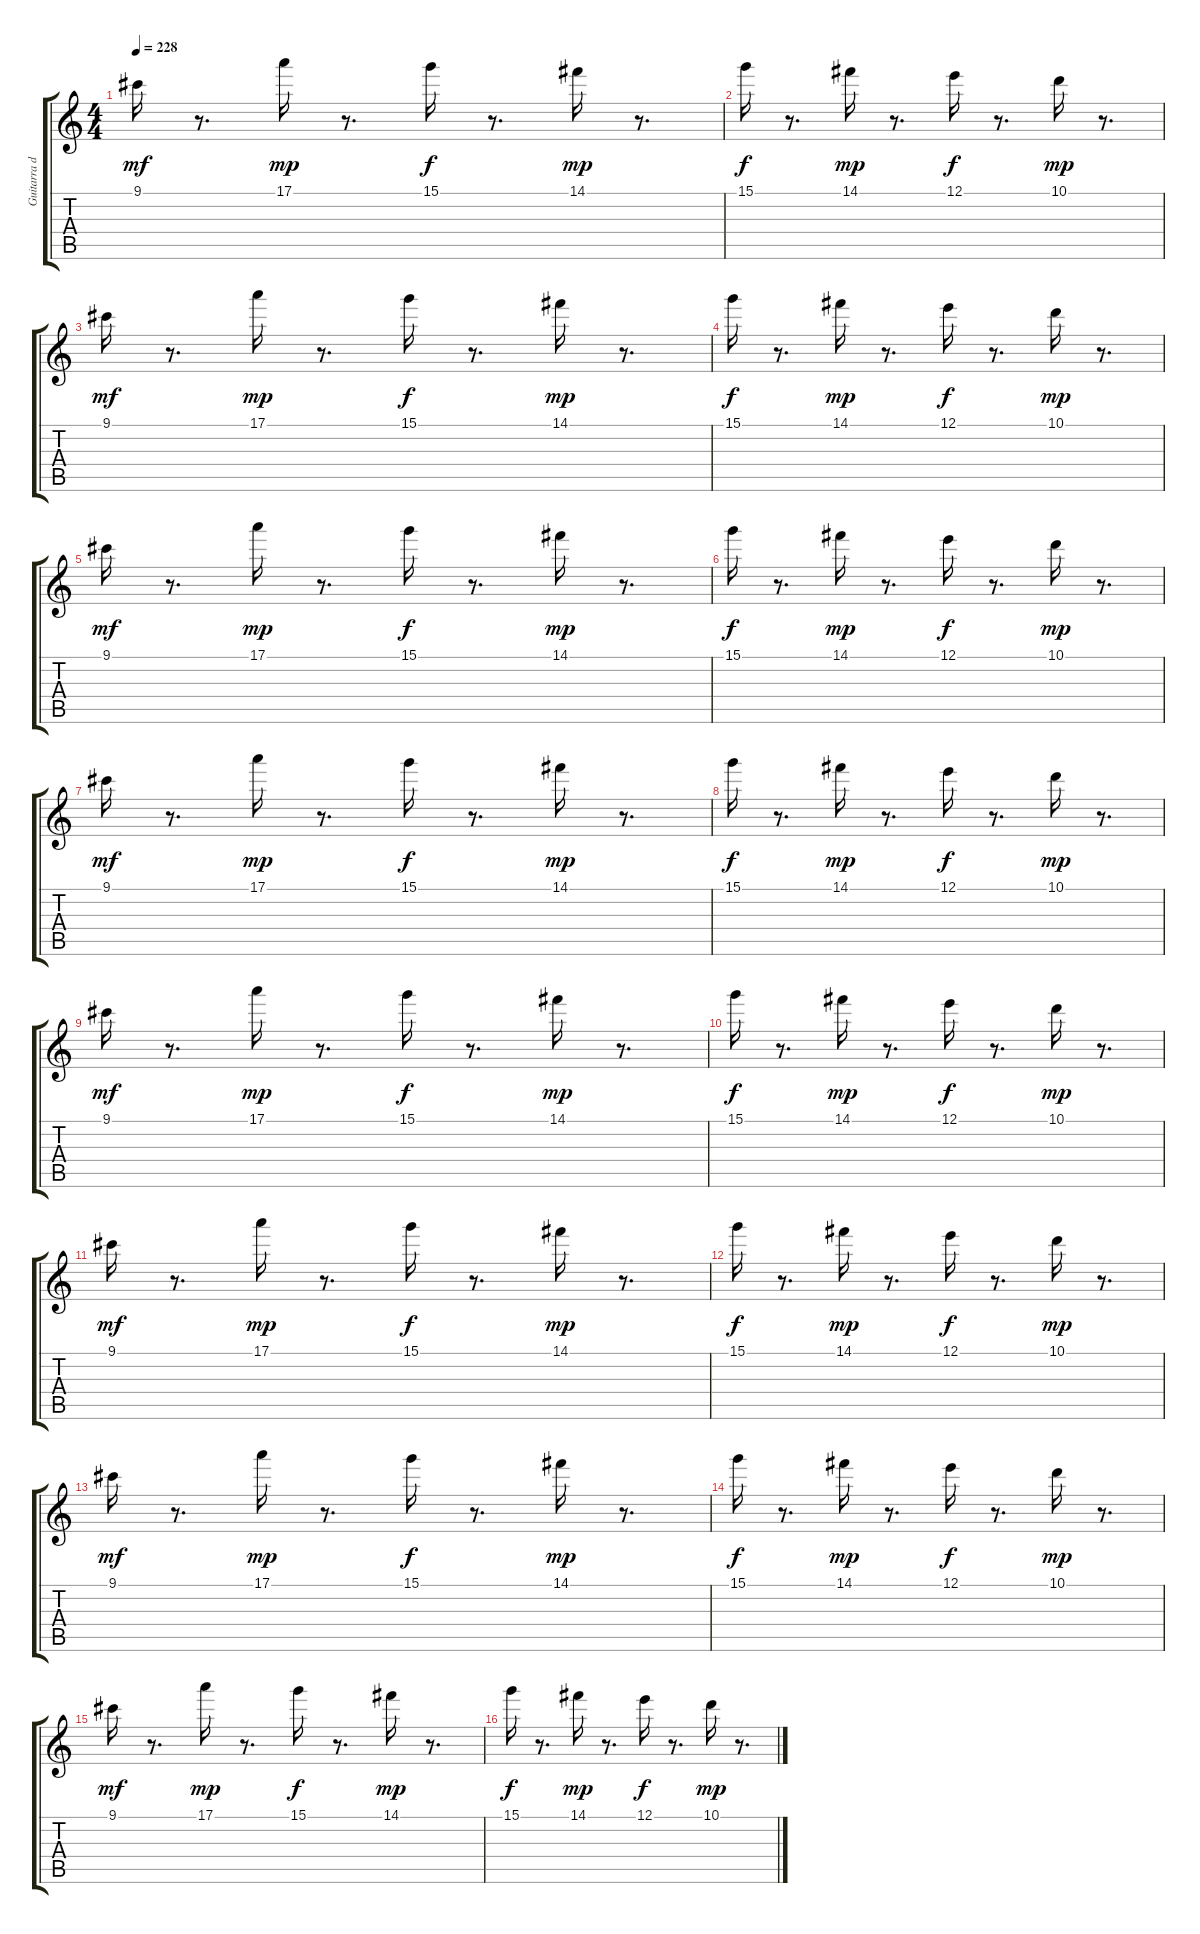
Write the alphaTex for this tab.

\track ("Guitarra de Apoyo" "Guitarra d") {instrument distortionguitar}
\staff {score tabs}
\tuning (E4 B3 G3 D3 A2 E2) {hide}
\ts (4 4)
\tempo 228
\clef g2
\ks c
9.1.16{dy mf} r.8{d} 17.1.16{dy mp} r.8{d} 15.1.16{dy f} r.8{d} 14.1.16{dy mp} r.8{d} |
15.1.16{dy f} r.8{d} 14.1.16{dy mp} r.8{d} 12.1.16{dy f} r.8{d} 10.1.16{dy mp} r.8{d} |
9.1.16{dy mf} r.8{d} 17.1.16{dy mp} r.8{d} 15.1.16{dy f} r.8{d} 14.1.16{dy mp} r.8{d} |
15.1.16{dy f} r.8{d} 14.1.16{dy mp} r.8{d} 12.1.16{dy f} r.8{d} 10.1.16{dy mp} r.8{d} |
9.1.16{dy mf} r.8{d} 17.1.16{dy mp} r.8{d} 15.1.16{dy f} r.8{d} 14.1.16{dy mp} r.8{d} |
15.1.16{dy f} r.8{d} 14.1.16{dy mp} r.8{d} 12.1.16{dy f} r.8{d} 10.1.16{dy mp} r.8{d} |
9.1.16{dy mf} r.8{d} 17.1.16{dy mp} r.8{d} 15.1.16{dy f} r.8{d} 14.1.16{dy mp} r.8{d} |
15.1.16{dy f} r.8{d} 14.1.16{dy mp} r.8{d} 12.1.16{dy f} r.8{d} 10.1.16{dy mp} r.8{d} |
9.1.16{dy mf} r.8{d} 17.1.16{dy mp} r.8{d} 15.1.16{dy f} r.8{d} 14.1.16{dy mp} r.8{d} |
15.1.16{dy f} r.8{d} 14.1.16{dy mp} r.8{d} 12.1.16{dy f} r.8{d} 10.1.16{dy mp} r.8{d} |
9.1.16{dy mf} r.8{d} 17.1.16{dy mp} r.8{d} 15.1.16{dy f} r.8{d} 14.1.16{dy mp} r.8{d} |
15.1.16{dy f} r.8{d} 14.1.16{dy mp} r.8{d} 12.1.16{dy f} r.8{d} 10.1.16{dy mp} r.8{d} |
9.1.16{dy mf} r.8{d} 17.1.16{dy mp} r.8{d} 15.1.16{dy f} r.8{d} 14.1.16{dy mp} r.8{d} |
15.1.16{dy f} r.8{d} 14.1.16{dy mp} r.8{d} 12.1.16{dy f} r.8{d} 10.1.16{dy mp} r.8{d} |
9.1.16{dy mf} r.8{d} 17.1.16{dy mp} r.8{d} 15.1.16{dy f} r.8{d} 14.1.16{dy mp} r.8{d} |
15.1.16{dy f} r.8{d} 14.1.16{dy mp} r.8{d} 12.1.16{dy f} r.8{d} 10.1.16{dy mp} r.8{d}
